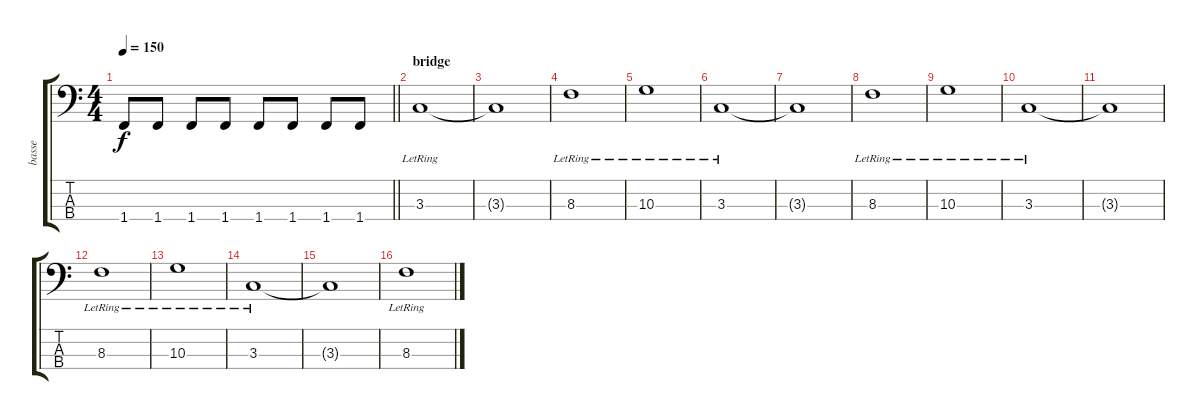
\track ("basse" "basse") {instrument electricbasspick}
\staff {score tabs}
\tuning (G2 D2 A1 E1) {hide}
\ts (4 4)
\tempo 150
\clef f4
\barLineRight lightlight
\ks c
1.4.8{dy f} 1.4.8 1.4.8 1.4.8 1.4.8 1.4.8 1.4.8 1.4.8 |
\section ("" "bridge")
3.3{lr}.1 |
3.3{t}.1 |
8.3{lr}.1 |
10.3{lr}.1 |
3.3{lr}.1 |
3.3{t}.1 |
8.3{lr}.1 |
10.3{lr}.1 |
3.3{lr}.1 |
3.3{t}.1 |
8.3{lr}.1 |
10.3{lr}.1 |
3.3{lr}.1 |
3.3{t}.1 |
8.3{lr}.1
